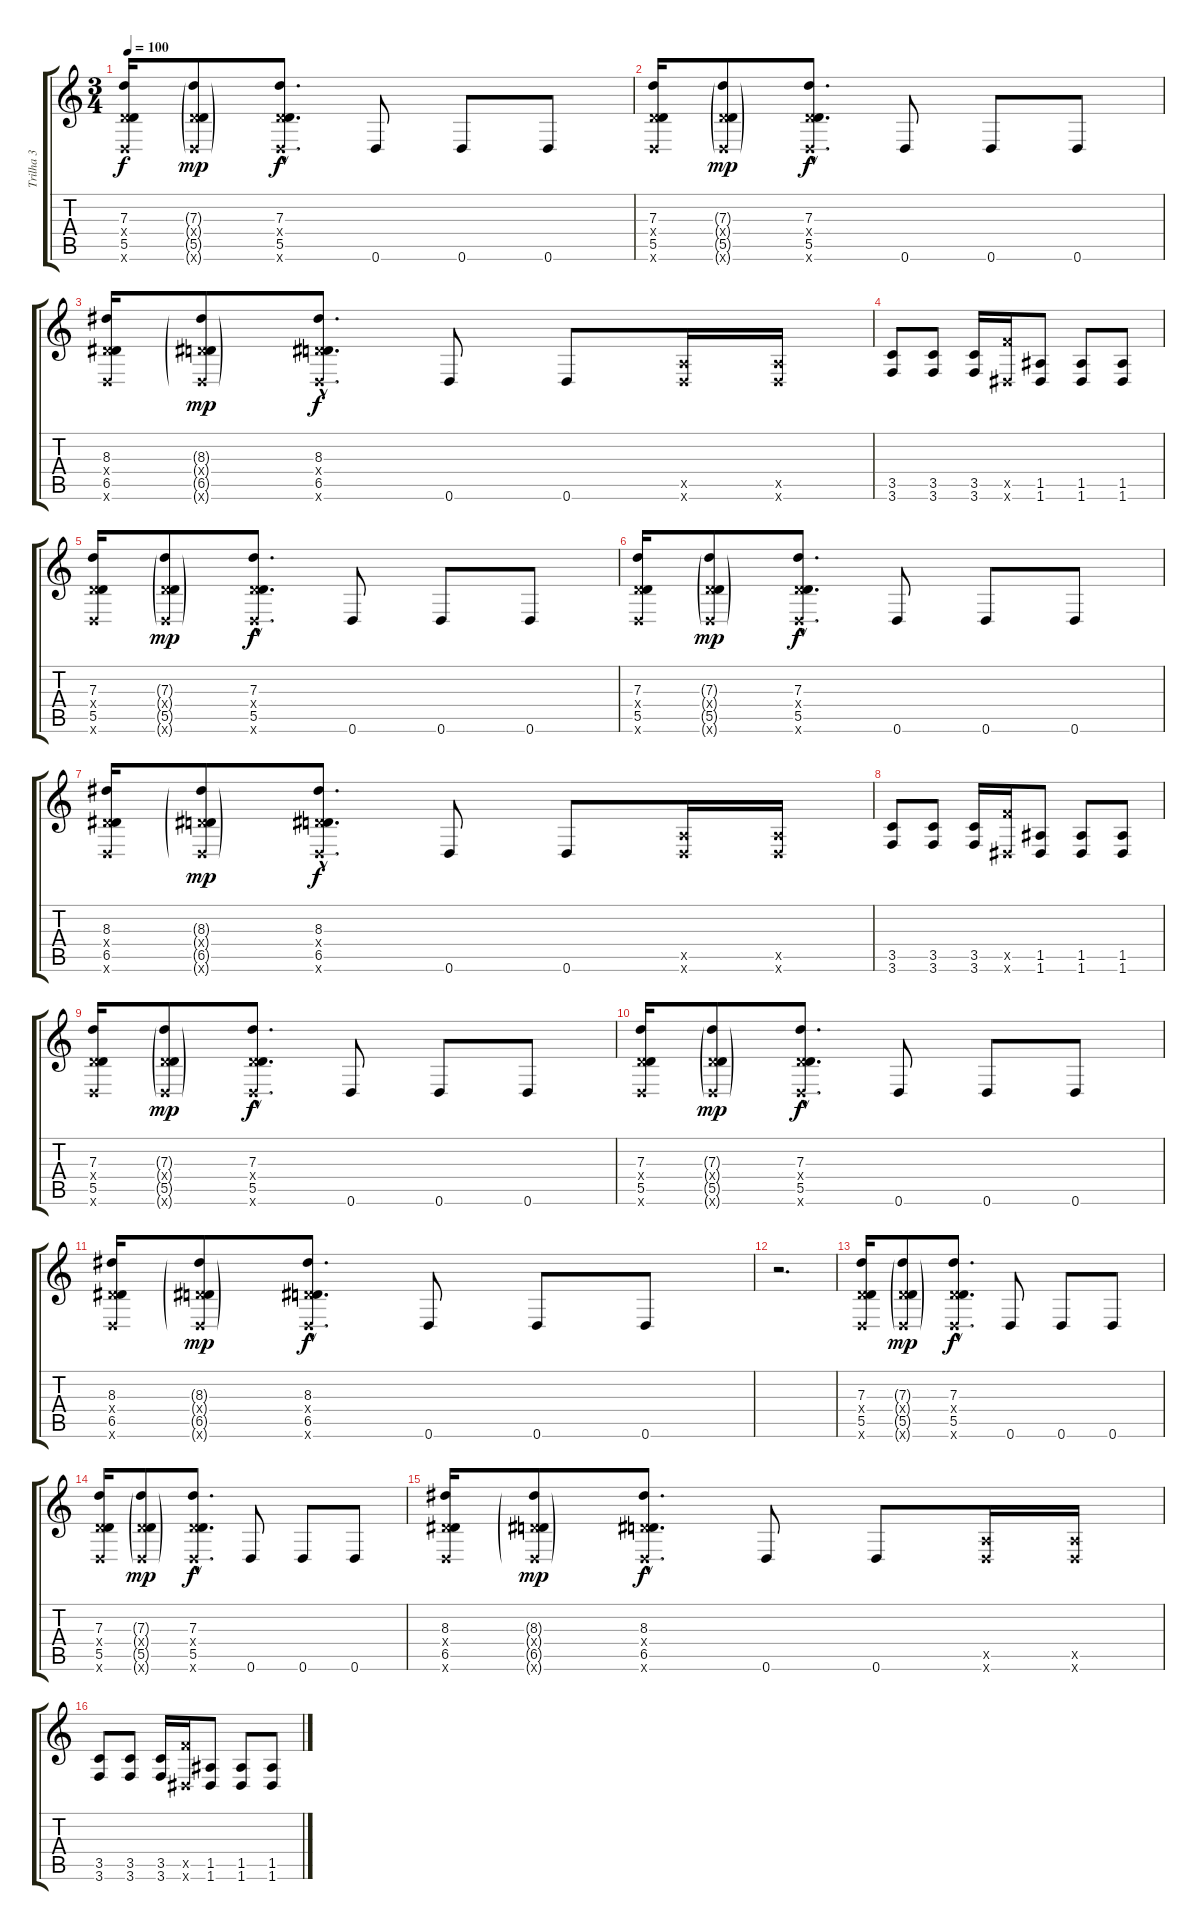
\track ("Trilha 3" "Trilha 3") {instrument distortionguitar}
\staff {score tabs}
\tuning (E4 B3 G3 D3 A2 D2) {hide}
\ts (3 4)
\tempo 100
\clef g2
\ks c
(7.3 0.4{x} 5.5 0.6{x}).16{dy f instrument distortionguitar} (7.3{g} 0.4{g x} 5.5{g} 0.6{g x}).8{dy mp} (7.3{hac} 0.4{hac x} 5.5{hac} 0.6{hac x}).8{d dy f} 0.6.8 0.6.8 0.6.8 |
(7.3 0.4{x} 5.5 0.6{x}).16 (7.3{g} 0.4{g x} 5.5{g} 0.6{g x}).8{dy mp} (7.3{hac} 0.4{hac x} 5.5{hac} 0.6{hac x}).8{d dy f} 0.6.8 0.6.8 0.6.8 |
(8.3 0.4{x} 6.5 0.6{x}).16 (8.3{g} 0.4{g x} 6.5{g} 0.6{g x}).8{dy mp} (8.3{hac} 0.4{hac x} 6.5{hac} 0.6{hac x}).8{d dy f} 0.6.8 0.6.8 (0.5{x} 0.6{x}).16 (0.5{x} 0.6{x}).16 |
(3.5 3.6).8 (3.5 3.6).8 (3.5 3.6).16 (8.5{x} 1.6{x}).16 (1.5 1.6).8 (1.5 1.6).8 (1.5 1.6).8 |
(7.3 0.4{x} 5.5 0.6{x}).16 (7.3{g} 0.4{g x} 5.5{g} 0.6{g x}).8{dy mp} (7.3{hac} 0.4{hac x} 5.5{hac} 0.6{hac x}).8{d dy f} 0.6.8 0.6.8 0.6.8 |
(7.3 0.4{x} 5.5 0.6{x}).16 (7.3{g} 0.4{g x} 5.5{g} 0.6{g x}).8{dy mp} (7.3{hac} 0.4{hac x} 5.5{hac} 0.6{hac x}).8{d dy f} 0.6.8 0.6.8 0.6.8 |
(8.3 0.4{x} 6.5 0.6{x}).16 (8.3{g} 0.4{g x} 6.5{g} 0.6{g x}).8{dy mp} (8.3{hac} 0.4{hac x} 6.5{hac} 0.6{hac x}).8{d dy f} 0.6.8 0.6.8 (0.5{x} 0.6{x}).16 (0.5{x} 0.6{x}).16 |
(3.5 3.6).8 (3.5 3.6).8 (3.5 3.6).16 (8.5{x} 1.6{x}).16 (1.5 1.6).8 (1.5 1.6).8 (1.5 1.6).8 |
(7.3 0.4{x} 5.5 0.6{x}).16 (7.3{g} 0.4{g x} 5.5{g} 0.6{g x}).8{dy mp} (7.3{hac} 0.4{hac x} 5.5{hac} 0.6{hac x}).8{d dy f} 0.6.8 0.6.8 0.6.8 |
(7.3 0.4{x} 5.5 0.6{x}).16 (7.3{g} 0.4{g x} 5.5{g} 0.6{g x}).8{dy mp} (7.3{hac} 0.4{hac x} 5.5{hac} 0.6{hac x}).8{d dy f} 0.6.8 0.6.8 0.6.8 |
(8.3 0.4{x} 6.5 0.6{x}).16 (8.3{g} 0.4{g x} 6.5{g} 0.6{g x}).8{dy mp} (8.3{hac} 0.4{hac x} 6.5{hac} 0.6{hac x}).8{d dy f} 0.6.8 0.6.8 0.6.8 |
r.2{d} |
(7.3 0.4{x} 5.5 0.6{x}).16 (7.3{g} 0.4{g x} 5.5{g} 0.6{g x}).8{dy mp} (7.3{hac} 0.4{hac x} 5.5{hac} 0.6{hac x}).8{d dy f} 0.6.8 0.6.8 0.6.8 |
(7.3 0.4{x} 5.5 0.6{x}).16 (7.3{g} 0.4{g x} 5.5{g} 0.6{g x}).8{dy mp} (7.3{hac} 0.4{hac x} 5.5{hac} 0.6{hac x}).8{d dy f} 0.6.8 0.6.8 0.6.8 |
(8.3 0.4{x} 6.5 0.6{x}).16 (8.3{g} 0.4{g x} 6.5{g} 0.6{g x}).8{dy mp} (8.3{hac} 0.4{hac x} 6.5{hac} 0.6{hac x}).8{d dy f} 0.6.8 0.6.8 (0.5{x} 0.6{x}).16 (0.5{x} 0.6{x}).16 |
(3.5 3.6).8 (3.5 3.6).8 (3.5 3.6).16 (8.5{x} 1.6{x}).16 (1.5 1.6).8 (1.5 1.6).8 (1.5 1.6).8
